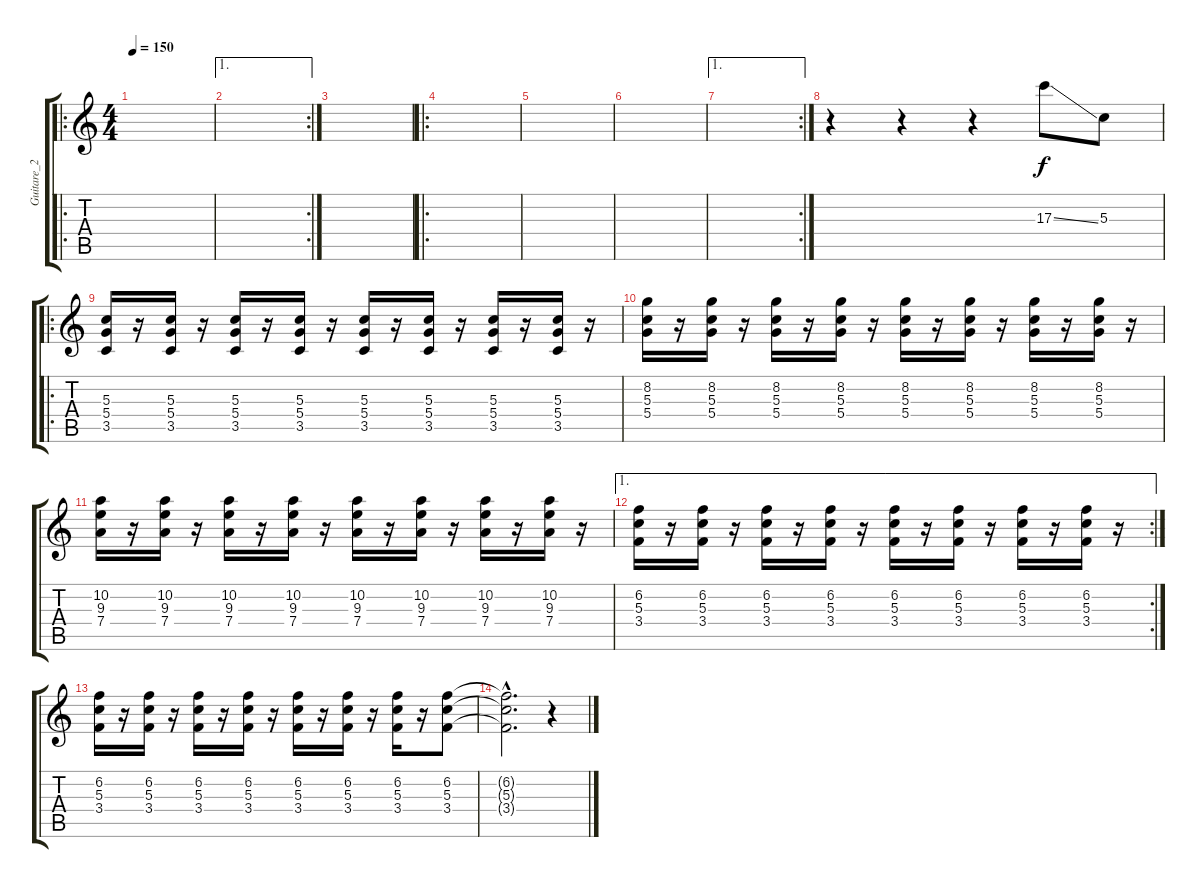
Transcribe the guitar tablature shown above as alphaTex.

\track ("Guitare_2" "Guitare_2") {instrument distortionguitar}
\staff {score tabs}
\tuning (E4 B3 G3 D3 A2 E2) {hide}
\ro
\ts (4 4)
\tempo 150
\clef g2
\ks c
|
\ae 1
\rc 2
|
|
\ro
|
|
|
\ae 1
\rc 2
|
r.4 r.4 r.4 17.3{ss}.8 5.3.8 |
\ro
(5.3 5.4 3.5).16 r.16 (5.3 5.4 3.5).16 r.16 (5.3 5.4 3.5).16 r.16 (5.3 5.4 3.5).16 r.16 (5.3 5.4 3.5).16 r.16 (5.3 5.4 3.5).16 r.16 (5.3 5.4 3.5).16 r.16 (5.3 5.4 3.5).16 r.16 |
(8.2 5.3 5.4).16 r.16 (8.2 5.3 5.4).16 r.16 (8.2 5.3 5.4).16 r.16 (8.2 5.3 5.4).16 r.16 (8.2 5.3 5.4).16 r.16 (8.2 5.3 5.4).16 r.16 (8.2 5.3 5.4).16 r.16 (8.2 5.3 5.4).16 r.16 |
(10.2 9.3 7.4).16 r.16 (10.2 9.3 7.4).16 r.16 (10.2 9.3 7.4).16 r.16 (10.2 9.3 7.4).16 r.16 (10.2 9.3 7.4).16 r.16 (10.2 9.3 7.4).16 r.16 (10.2 9.3 7.4).16 r.16 (10.2 9.3 7.4).16 r.16 |
\ae 1
\rc 2
(6.2 5.3 3.4).16 r.16 (6.2 5.3 3.4).16 r.16 (6.2 5.3 3.4).16 r.16 (6.2 5.3 3.4).16 r.16 (6.2 5.3 3.4).16 r.16 (6.2 5.3 3.4).16 r.16 (6.2 5.3 3.4).16 r.16 (6.2 5.3 3.4).16 r.16 |
(6.2 5.3 3.4).16 r.16 (6.2 5.3 3.4).16 r.16 (6.2 5.3 3.4).16 r.16 (6.2 5.3 3.4).16 r.16 (6.2 5.3 3.4).16 r.16 (6.2 5.3 3.4).16 r.16 (6.2 5.3 3.4).16 r.16 (6.2 5.3 3.4).8 |
(6.2{hac t} 5.3{hac t} 3.4{hac t}).2{d} r.4
